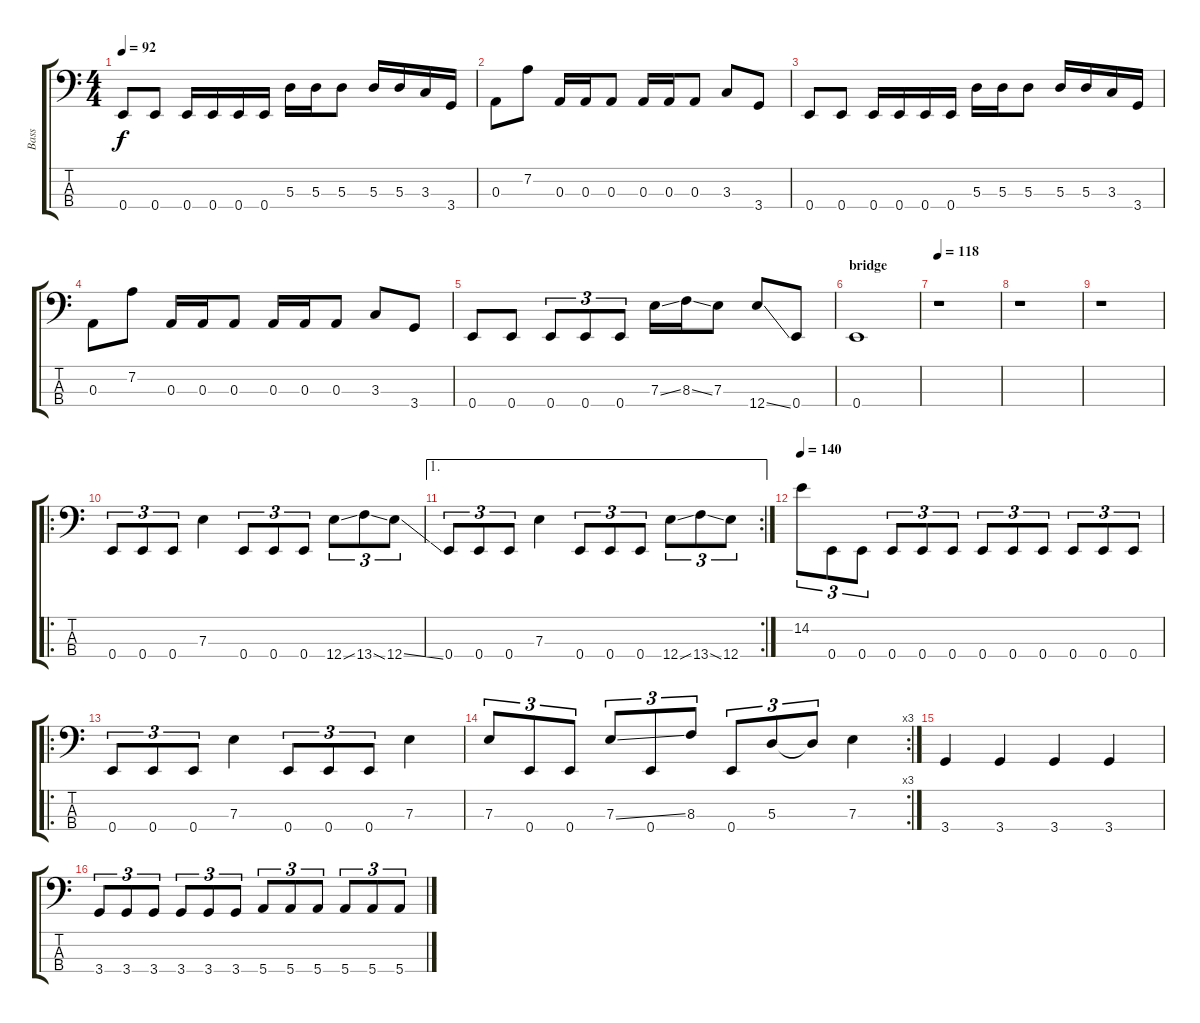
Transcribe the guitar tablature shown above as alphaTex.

\track ("Bass" "Bass") {instrument electricbasspick}
\staff {score tabs}
\tuning (G2 D2 A1 E1) {hide}
\ts (4 4)
\tempo 92
\clef f4
\ks c
0.4.8{dy f} 0.4.8 0.4.16 0.4.16 0.4.16 0.4.16 5.3.16 5.3.16 5.3.8 5.3.16 5.3.16 3.3.16 3.4.16 |
0.3.8 7.2.8 0.3.16 0.3.16 0.3.8 0.3.16 0.3.16 0.3.8 3.3.8 3.4.8 |
0.4.8 0.4.8 0.4.16 0.4.16 0.4.16 0.4.16 5.3.16 5.3.16 5.3.8 5.3.16 5.3.16 3.3.16 3.4.16 |
0.3.8 7.2.8 0.3.16 0.3.16 0.3.8 0.3.16 0.3.16 0.3.8 3.3.8 3.4.8 |
0.4.8 0.4.8 0.4.8{tu (3 2)} 0.4.8{tu (3 2)} 0.4.8{tu (3 2)} 7.3{ss}.16 8.3{ss}.16 7.3.8 12.4{ss}.8 0.4.8 |
\section ("" "bridge")
0.4.1 |
\tempo 118
r.1 |
r.1 |
r.1 |
\ro
0.4.8{tu (3 2)} 0.4.8{tu (3 2)} 0.4.8{tu (3 2)} 7.3.4 0.4.8{tu (3 2)} 0.4.8{tu (3 2)} 0.4.8{tu (3 2)} 12.4{ss}.8{tu (3 2)} 13.4{ss}.8{tu (3 2)} 12.4{ss}.8{tu (3 2)} |
\ae 1
\rc 2
0.4.8{tu (3 2)} 0.4.8{tu (3 2)} 0.4.8{tu (3 2)} 7.3.4 0.4.8{tu (3 2)} 0.4.8{tu (3 2)} 0.4.8{tu (3 2)} 12.4{ss}.8{tu (3 2)} 13.4{ss}.8{tu (3 2)} 12.4.8{tu (3 2)} |
\tempo 140
14.2.8{tu (3 2)} 0.4.8{tu (3 2)} 0.4.8{tu (3 2)} 0.4.8{tu (3 2)} 0.4.8{tu (3 2)} 0.4.8{tu (3 2)} 0.4.8{tu (3 2)} 0.4.8{tu (3 2)} 0.4.8{tu (3 2)} 0.4.8{tu (3 2)} 0.4.8{tu (3 2)} 0.4.8{tu (3 2)} |
\ro
0.4.8{tu (3 2)} 0.4.8{tu (3 2)} 0.4.8{tu (3 2)} 7.3.4 0.4.8{tu (3 2)} 0.4.8{tu (3 2)} 0.4.8{tu (3 2)} 7.3.4 |
\rc 3
7.3.8{tu (3 2)} 0.4.8{tu (3 2)} 0.4.8{tu (3 2)} 7.3{ss}.8{tu (3 2)} 0.4.8{tu (3 2)} 8.3.8{tu (3 2)} 0.4.8{tu (3 2)} 5.3.8{tu (3 2)} 5.3{t}.8{tu (3 2)} 7.3.4 |
3.4.4 3.4.4 3.4.4 3.4.4 |
3.4.8{tu (3 2)} 3.4.8{tu (3 2)} 3.4.8{tu (3 2)} 3.4.8{tu (3 2)} 3.4.8{tu (3 2)} 3.4.8{tu (3 2)} 5.4.8{tu (3 2)} 5.4.8{tu (3 2)} 5.4.8{tu (3 2)} 5.4.8{tu (3 2)} 5.4.8{tu (3 2)} 5.4.8{tu (3 2)}
